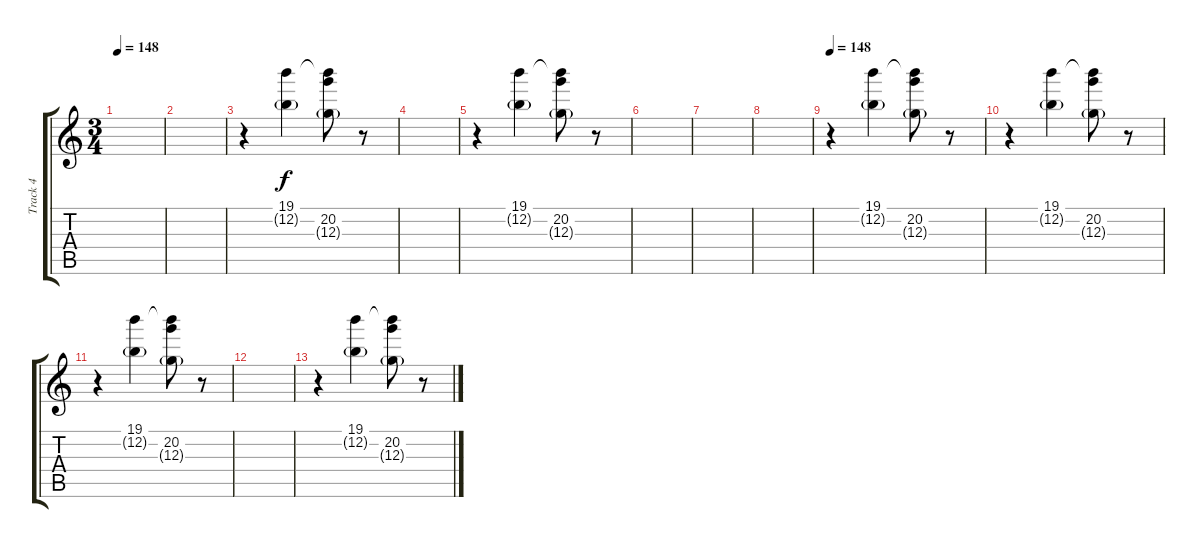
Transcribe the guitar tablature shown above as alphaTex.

\track ("Track 4" "Track 4") {instrument electricguitarjazz}
\staff {score tabs}
\tuning (E4 B3 G3 D3 A2 E2) {hide}
\ts (3 4)
\tempo 148
\clef g2
\ks c
|
|
r.4 (19.1 12.2{g}).4 (19.1{t} 20.2 12.3{g}).8 r.8 |
|
r.4 (19.1 12.2{g}).4 (19.1{t} 20.2 12.3{g}).8 r.8 |
|
|
|
\tempo 148
r.4 (19.1 12.2{g}).4 (19.1{t} 20.2 12.3{g}).8 r.8 |
r.4{volume 3} (19.1 12.2{g}).4 (19.1{t} 20.2 12.3{g}).8 r.8 |
r.4{volume 4} (19.1 12.2{g}).4 (19.1{t} 20.2 12.3{g}).8 r.8 |
|
r.4{volume 3} (19.1 12.2{g}).4 (19.1{t} 20.2 12.3{g}).8 r.8
